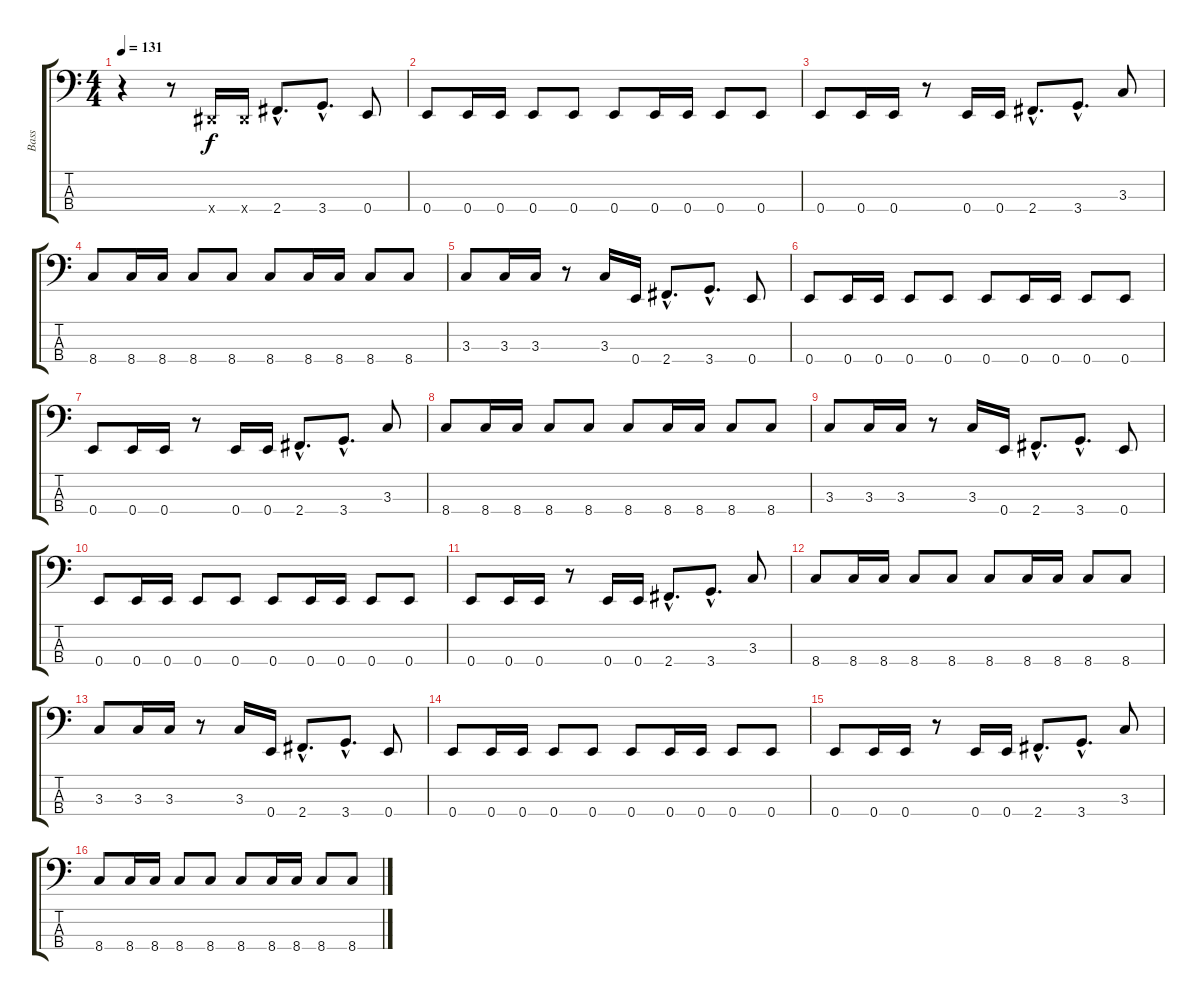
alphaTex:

\track ("Bass" "Bass") {instrument electricbassfinger}
\staff {score tabs}
\tuning (G2 D2 A1 E1) {hide}
\ts (4 4)
\tempo 131
\clef f4
\ks c
r.4{dy f} r.8 -1.4{x}.16 -1.4{x}.16 2.4{hac}.8{d} 3.4{hac}.8{d} 0.4.8 |
0.4.8 0.4.16 0.4.16 0.4.8 0.4.8 0.4.8 0.4.16 0.4.16 0.4.8 0.4.8 |
0.4.8 0.4.16 0.4.16 r.8 0.4.16 0.4.16 2.4{hac}.8{d} 3.4{hac}.8{d} 3.3.8 |
8.4.8 8.4.16 8.4.16 8.4.8 8.4.8 8.4.8 8.4.16 8.4.16 8.4.8 8.4.8 |
3.3.8 3.3.16 3.3.16 r.8 3.3.16 0.4.16 2.4{hac}.8{d} 3.4{hac}.8{d} 0.4.8 |
0.4.8 0.4.16 0.4.16 0.4.8 0.4.8 0.4.8 0.4.16 0.4.16 0.4.8 0.4.8 |
0.4.8 0.4.16 0.4.16 r.8 0.4.16 0.4.16 2.4{hac}.8{d} 3.4{hac}.8{d} 3.3.8 |
8.4.8 8.4.16 8.4.16 8.4.8 8.4.8 8.4.8 8.4.16 8.4.16 8.4.8 8.4.8 |
3.3.8 3.3.16 3.3.16 r.8 3.3.16 0.4.16 2.4{hac}.8{d} 3.4{hac}.8{d} 0.4.8 |
0.4.8 0.4.16 0.4.16 0.4.8 0.4.8 0.4.8 0.4.16 0.4.16 0.4.8 0.4.8 |
0.4.8 0.4.16 0.4.16 r.8 0.4.16 0.4.16 2.4{hac}.8{d} 3.4{hac}.8{d} 3.3.8 |
8.4.8 8.4.16 8.4.16 8.4.8 8.4.8 8.4.8 8.4.16 8.4.16 8.4.8 8.4.8 |
3.3.8 3.3.16 3.3.16 r.8 3.3.16 0.4.16 2.4{hac}.8{d} 3.4{hac}.8{d} 0.4.8 |
0.4.8 0.4.16 0.4.16 0.4.8 0.4.8 0.4.8 0.4.16 0.4.16 0.4.8 0.4.8 |
0.4.8 0.4.16 0.4.16 r.8 0.4.16 0.4.16 2.4{hac}.8{d} 3.4{hac}.8{d} 3.3.8 |
8.4.8 8.4.16 8.4.16 8.4.8 8.4.8 8.4.8 8.4.16 8.4.16 8.4.8 8.4.8
